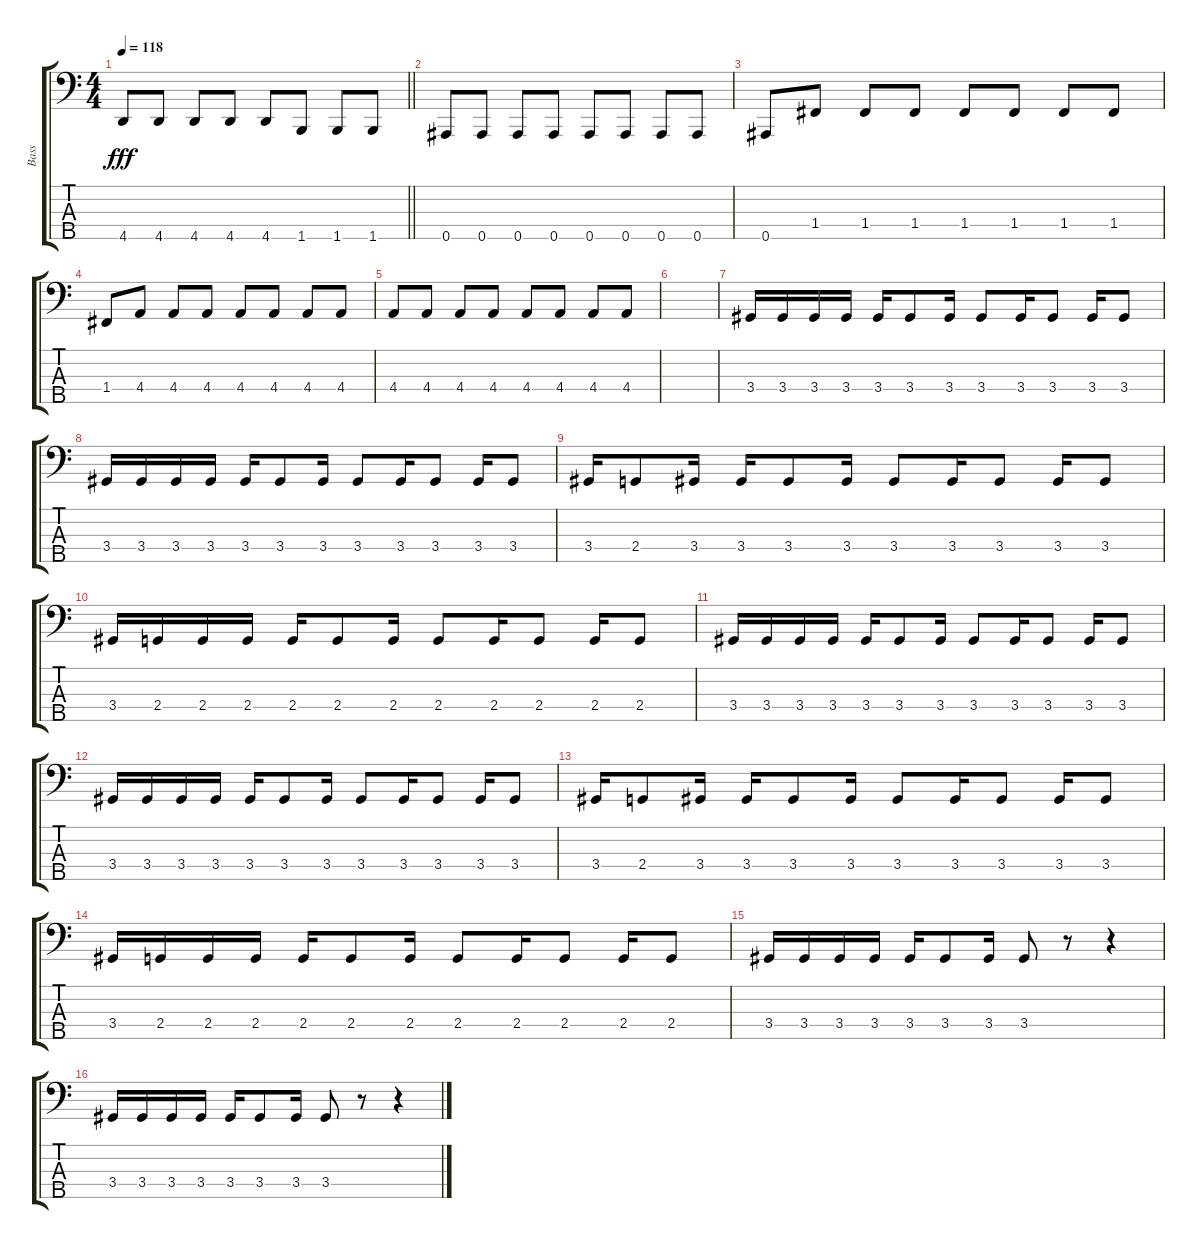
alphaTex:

\track ("Bass" "Bass") {instrument electricbassfinger}
\staff {score tabs}
\tuning (G2 D2 Bb1 F1 Bb0) {hide}
\ts (4 4)
\tempo 118
\clef f4
\barLineRight lightlight
\ks c
4.5.8{dy fff} 4.5.8 4.5.8 4.5.8 4.5.8 1.5.8 1.5.8 1.5.8 |
\section ("" "")
0.5.8 0.5.8 0.5.8 0.5.8 0.5.8 0.5.8 0.5.8 0.5.8 |
0.5.8 1.4.8 1.4.8 1.4.8 1.4.8 1.4.8 1.4.8 1.4.8 |
1.4.8 4.4.8 4.4.8 4.4.8 4.4.8 4.4.8 4.4.8 4.4.8 |
4.4.8 4.4.8 4.4.8 4.4.8 4.4.8 4.4.8 4.4.8 4.4.8 |
|
3.4.16 3.4.16 3.4.16 3.4.16 3.4.16 3.4.8 3.4.16 3.4.8 3.4.16 3.4.8 3.4.16 3.4.8 |
3.4.16 3.4.16 3.4.16 3.4.16 3.4.16 3.4.8 3.4.16 3.4.8 3.4.16 3.4.8 3.4.16 3.4.8 |
3.4.16 2.4.8 3.4.16 3.4.16 3.4.8 3.4.16 3.4.8 3.4.16 3.4.8 3.4.16 3.4.8 |
3.4.16 2.4.16 2.4.16 2.4.16 2.4.16 2.4.8 2.4.16 2.4.8 2.4.16 2.4.8 2.4.16 2.4.8 |
3.4.16 3.4.16 3.4.16 3.4.16 3.4.16 3.4.8 3.4.16 3.4.8 3.4.16 3.4.8 3.4.16 3.4.8 |
3.4.16 3.4.16 3.4.16 3.4.16 3.4.16 3.4.8 3.4.16 3.4.8 3.4.16 3.4.8 3.4.16 3.4.8 |
3.4.16 2.4.8 3.4.16 3.4.16 3.4.8 3.4.16 3.4.8 3.4.16 3.4.8 3.4.16 3.4.8 |
3.4.16 2.4.16 2.4.16 2.4.16 2.4.16 2.4.8 2.4.16 2.4.8 2.4.16 2.4.8 2.4.16 2.4.8 |
3.4.16 3.4.16 3.4.16 3.4.16 3.4.16 3.4.8 3.4.16 3.4.8 r.8 r.4 |
3.4.16 3.4.16 3.4.16 3.4.16 3.4.16 3.4.8 3.4.16 3.4.8 r.8 r.4
